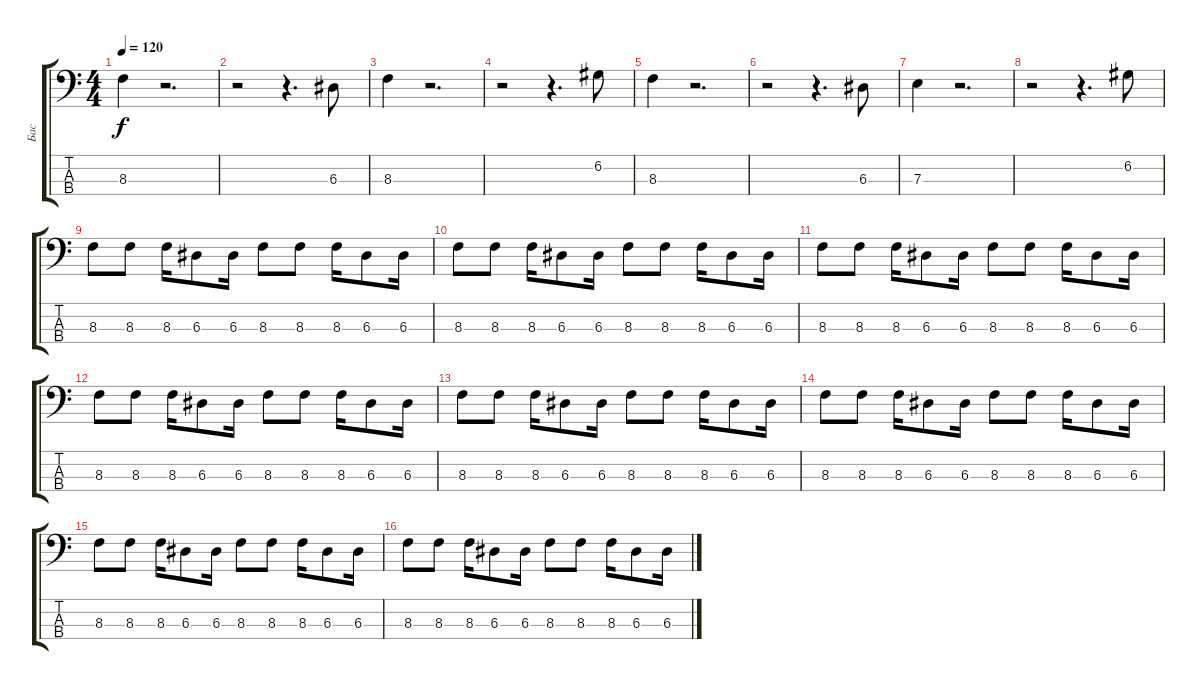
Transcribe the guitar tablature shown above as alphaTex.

\track ("Бас" "Бас") {instrument electricbassfinger}
\staff {score tabs}
\tuning (G2 D2 A1 E1) {hide}
\ts (4 4)
\tempo 120
\clef f4
\ks c
8.3.4{dy f} r.2{d} |
r.2 r.4{d} 6.3.8 |
8.3.4 r.2{d} |
r.2 r.4{d} 6.2.8 |
8.3.4 r.2{d} |
r.2 r.4{d} 6.3.8 |
7.3.4 r.2{d} |
r.2 r.4{d} 6.2.8 |
8.3.8 8.3.8 8.3.16 6.3.8 6.3.16 8.3.8 8.3.8 8.3.16 6.3.8 6.3.16 |
8.3.8 8.3.8 8.3.16 6.3.8 6.3.16 8.3.8 8.3.8 8.3.16 6.3.8 6.3.16 |
8.3.8 8.3.8 8.3.16 6.3.8 6.3.16 8.3.8 8.3.8 8.3.16 6.3.8 6.3.16 |
8.3.8 8.3.8 8.3.16 6.3.8 6.3.16 8.3.8 8.3.8 8.3.16 6.3.8 6.3.16 |
8.3.8 8.3.8 8.3.16 6.3.8 6.3.16 8.3.8 8.3.8 8.3.16 6.3.8 6.3.16 |
8.3.8 8.3.8 8.3.16 6.3.8 6.3.16 8.3.8 8.3.8 8.3.16 6.3.8 6.3.16 |
8.3.8 8.3.8 8.3.16 6.3.8 6.3.16 8.3.8 8.3.8 8.3.16 6.3.8 6.3.16 |
8.3.8 8.3.8 8.3.16 6.3.8 6.3.16 8.3.8 8.3.8 8.3.16 6.3.8 6.3.16
